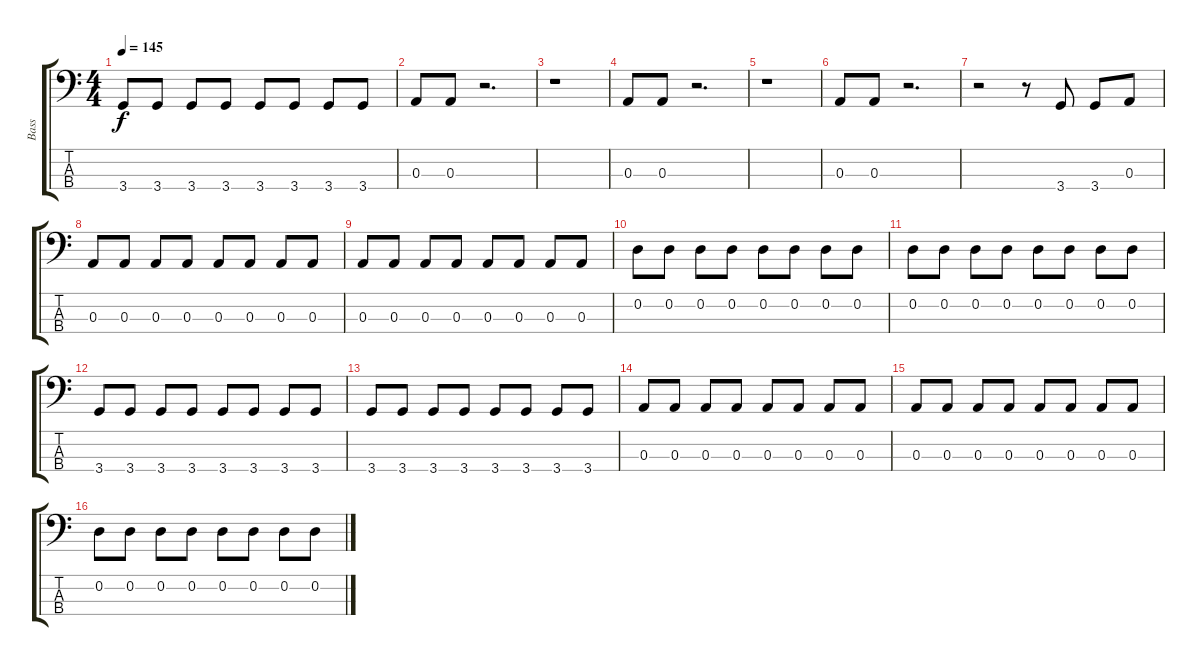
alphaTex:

\track ("Bass" "Bass") {instrument slapbass2}
\staff {score tabs}
\tuning (G2 D2 A1 E1) {hide}
\ts (4 4)
\tempo 145
\clef f4
\ks c
3.4.8{dy f} 3.4.8 3.4.8 3.4.8 3.4.8 3.4.8 3.4.8 3.4.8 |
0.3.8 0.3.8 r.2{d} |
r.1 |
0.3.8 0.3.8 r.2{d} |
r.1 |
0.3.8 0.3.8 r.2{d} |
r.2 r.8 3.4.8 3.4.8 0.3.8 |
0.3.8 0.3.8 0.3.8 0.3.8 0.3.8 0.3.8 0.3.8 0.3.8 |
0.3.8 0.3.8 0.3.8 0.3.8 0.3.8 0.3.8 0.3.8 0.3.8 |
0.2.8 0.2.8 0.2.8 0.2.8 0.2.8 0.2.8 0.2.8 0.2.8 |
0.2.8 0.2.8 0.2.8 0.2.8 0.2.8 0.2.8 0.2.8 0.2.8 |
3.4.8 3.4.8 3.4.8 3.4.8 3.4.8 3.4.8 3.4.8 3.4.8 |
3.4.8 3.4.8 3.4.8 3.4.8 3.4.8 3.4.8 3.4.8 3.4.8 |
0.3.8 0.3.8 0.3.8 0.3.8 0.3.8 0.3.8 0.3.8 0.3.8 |
0.3.8 0.3.8 0.3.8 0.3.8 0.3.8 0.3.8 0.3.8 0.3.8 |
0.2.8 0.2.8 0.2.8 0.2.8 0.2.8 0.2.8 0.2.8 0.2.8
